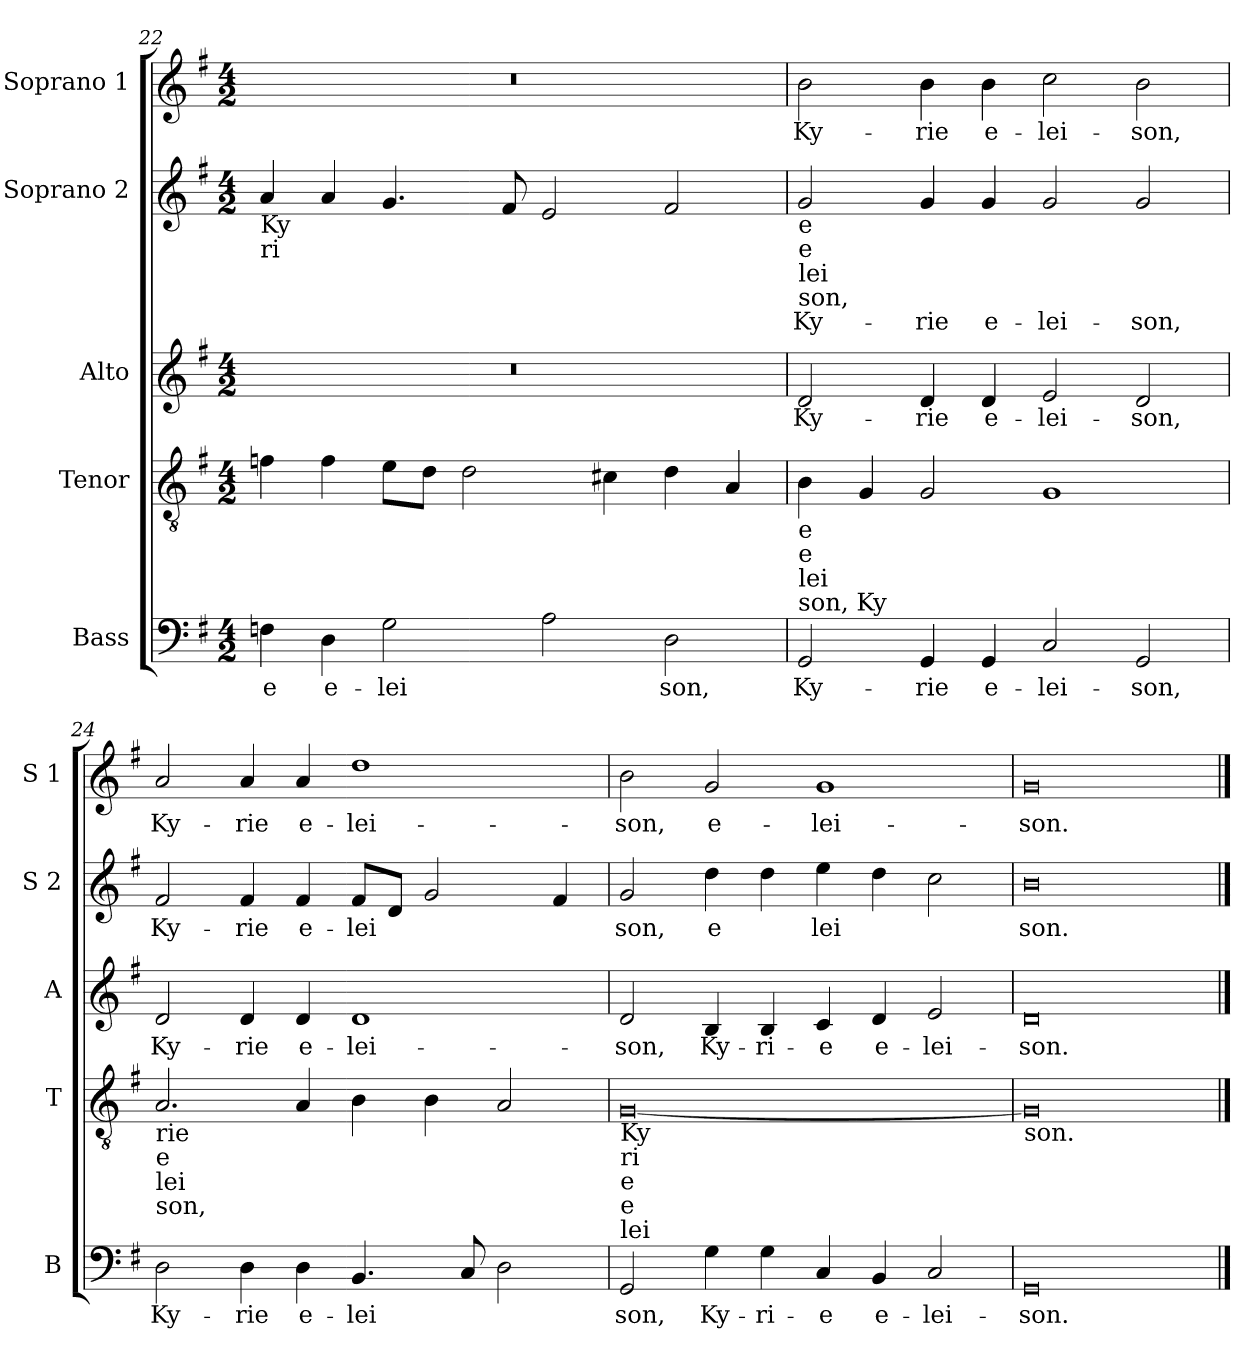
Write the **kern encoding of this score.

**kern	**text	**kern	**kern	**text	**kern	**text	**kern	**text
*part5	*part5	*part4	*part3	*part3	*part2	*part2	*part1	*part1
*staff5	*staff5	*staff4	*staff3	*staff3	*staff2	*staff2	*staff1	*staff1
*I"Bass	*	*I"Tenor	*I"Alto	*	*I"Soprano 2	*	*I"Soprano 1	*
*I'B	*	*I'T	*I'A	*	*I'S 2	*	*I'S 1	*
*clefF4	*	*clefGv2	*clefG2	*	*clefG2	*	*clefG2	*
*k[f#]	*	*k[f#]	*k[f#]	*	*k[f#]	*	*k[f#]	*
*G:	*	*G:	*G:	*	*G:	*	*G:	*
*M4/2	*	*M4/2	*M4/2	*	*M4/2	*	*M4/2	*
=22	=22	=22	=22	=22	=22	=22	=22	=22
!	!	!	!	!	!LO:TX:b:t=Ky	!	!	!
!	!	!	!	!	!LO:TX:b:t=ri	!	!	!
!	!LO:LY:b:cj	!	!	!	!	!LO:LY:a:cj	!	!
4Fn\	-e	4fn\	0r	.	4a/	.	0r	.
!	!LO:LY:b:cj	!	!	!	!	!LO:LY:a:cj	!	!
4D\	e-	4f\	.	.	4a/	.	.	.
!	!LO:LY:b:cj	!	!	!	!	!LO:LY:a:cj	!	!
2G\	-lei-	8e\L	.	.	4.g/	.	.	.
.	.	8d\J	.	.	.	.	.	.
.	.	2d\	.	.	.	.	.	.
!	!	!	!	!	!	!LO:LY:a:cj	!	!
.	.	.	.	.	8f#/	.	.	.
!	!LO:LY:b:cj	!	!	!	!	!LO:LY:a:cj	!	!
2A\	--	.	.	.	2e/	.	.	.
.	.	4c#X\	.	.	.	.	.	.
!	!LO:LY:b:cj	!	!	!	!	!LO:LY:a:cj	!	!
2D\	-son,	4d\	.	.	2f#/	.	.	.
.	.	4A/	.	.	.	.	.	.
=23	=23	=23	=23	=23	=23	=23	=23	=23
!	!	!	!	!	!LO:TX:b:t=e	!	!	!
!	!	!	!	!	!LO:TX:b:t=e	!	!	!
!	!	!	!	!	!LO:TX:b:t=lei	!	!	!
!	!	!	!	!	!LO:TX:b:t=son,	!	!	!
!	!	!LO:TX:b:t=e	!	!	!	!	!	!
!	!	!LO:TX:b:t=e	!	!	!	!	!	!
!	!	!LO:TX:b:t=lei	!	!	!	!	!	!
!	!	!LO:TX:b:t=son, Ky	!	!	!	!	!	!
!	!LO:LY:b:cj	!	!	!LO:LY:b:cj	!	!LO:LY:a:cj	!	!LO:LY:b:cj
2GG/	Ky-	4B\	2d/	Ky-	2g/	Ky-	2b\	Ky-
.	.	4G/	.	.	.	.	.	.
!	!LO:LY:b:cj	!	!	!LO:LY:b:cj	!	!LO:LY:a:cj	!	!LO:LY:b:cj
4GG/	-rie	2G/	4d/	-rie	4g/	-rie	4b\	-rie
!	!LO:LY:b:cj	!	!	!LO:LY:b:cj	!	!LO:LY:a:cj	!	!LO:LY:b:cj
4GG/	e-	.	4d/	e-	4g/	e-	4b\	e-
!	!LO:LY:b:cj	!	!	!LO:LY:b:cj	!	!LO:LY:a:cj	!	!LO:LY:b:cj
2C/	-lei-	1G	2e/	-lei-	2g/	-lei-	2cc\	-lei-
!	!LO:LY:b:cj	!	!	!LO:LY:b:cj	!	!LO:LY:a:cj	!	!LO:LY:b:cj
2GG/	-son,	.	2d/	-son,	2g/	-son,	2b\	-son,
!!LO:LB:g=z
=24	=24	=24	=24	=24	=24	=24	=24	=24
!	!	!LO:TX:b:t=rie	!	!	!	!	!	!
!	!	!LO:TX:b:t=e	!	!	!	!	!	!
!	!	!LO:TX:b:t=lei	!	!	!	!	!	!
!	!	!LO:TX:b:t=son,	!	!	!	!	!	!
!	!LO:LY:b:cj	!	!	!LO:LY:b:cj	!	!LO:LY:a:cj	!	!LO:LY:b:cj
2D\	Ky-	2.A/	2d/	Ky-	2f#/	Ky-	2a/	Ky-
!	!LO:LY:b:cj	!	!	!LO:LY:b:cj	!	!LO:LY:a:cj	!	!LO:LY:b:cj
4D\	-rie	.	4d/	-rie	4f#/	-rie	4a/	-rie
!	!LO:LY:b:cj	!	!	!LO:LY:b:cj	!	!LO:LY:a:cj	!	!LO:LY:b:cj
4D\	e-	4A/	4d/	e-	4f#/	e-	4a/	e-
!	!LO:LY:b:cj	!	!	!LO:LY:b:cj	!	!LO:LY:a:cj	!	!LO:LY:b:cj
4.BB/	-lei-	4B\	1d	-lei-	8f#/L	-lei-	1dd	-lei-
!	!	!	!	!	!	!LO:LY:a:cj	!	!
.	.	.	.	.	8d/J	--	.	.
!	!	!	!	!	!	!LO:LY:a:cj	!	!
.	.	4B\	.	.	2g/	--	.	.
!	!LO:LY:b:cj	!	!	!	!	!	!	!
8C/	--	.	.	.	.	.	.	.
!	!LO:LY:b:cj	!	!	!	!	!	!	!
2D\	--	2A/	.	.	.	.	.	.
!	!	!	!	!	!	!LO:LY:a:cj	!	!
.	.	.	.	.	4f#/	--	.	.
=25	=25	=25	=25	=25	=25	=25	=25	=25
!	!	!LO:TX:b:t=Ky	!	!	!	!	!	!
!	!	!LO:TX:b:t=ri	!	!	!	!	!	!
!	!	!LO:TX:b:t=e	!	!	!	!	!	!
!	!	!LO:TX:b:t=e	!	!	!	!	!	!
!	!	!LO:TX:b:t=lei	!	!	!	!	!	!
!	!LO:LY:b:cj	!	!	!LO:LY:b:cj	!	!LO:LY:a:cj	!	!LO:LY:b:cj
2GG/	-son,	[<0G	2d/	-son,	2g/	-son,	2b\	-son,
!	!LO:LY:b:cj	!	!	!LO:LY:b:cj	!	!LO:LY:a:cj	!	!LO:LY:b:cj
4G\	Ky-	.	4B/	Ky-	4dd\	e-	2g/	e-
!	!LO:LY:b:cj	!	!	!LO:LY:b:cj	!	!LO:LY:a:cj	!	!
4G\	-ri-	.	4B/	-ri-	4dd\	--	.	.
!	!LO:LY:b:cj	!	!	!LO:LY:b:cj	!	!LO:LY:a:cj	!	!LO:LY:b:cj
4C/	-e	.	4c/	-e	4ee\	-lei-	1g	-lei-
!	!LO:LY:b:cj	!	!	!LO:LY:b:cj	!	!LO:LY:a:cj	!	!
4BB/	e-	.	4d/	e-	4dd\	--	.	.
!	!LO:LY:b:cj	!	!	!LO:LY:b:cj	!	!LO:LY:a:cj	!	!
2C/	-lei-	.	2e/	-lei-	2cc\	--	.	.
=26	=26	=26	=26	=26	=26	=26	=26	=26
!	!	!LO:TX:b:t=son.	!	!	!	!	!	!
!	!LO:LY:b:cj	!	!	!LO:LY:b:cj	!	!LO:LY:a:cj	!	!LO:LY:b:cj
0GG	-son.	0G]	0d	-son.	0b	-son.	0g	-son.
==	==	==	==	==	==	==	==	==
*-	*-	*-	*-	*-	*-	*-	*-	*-
